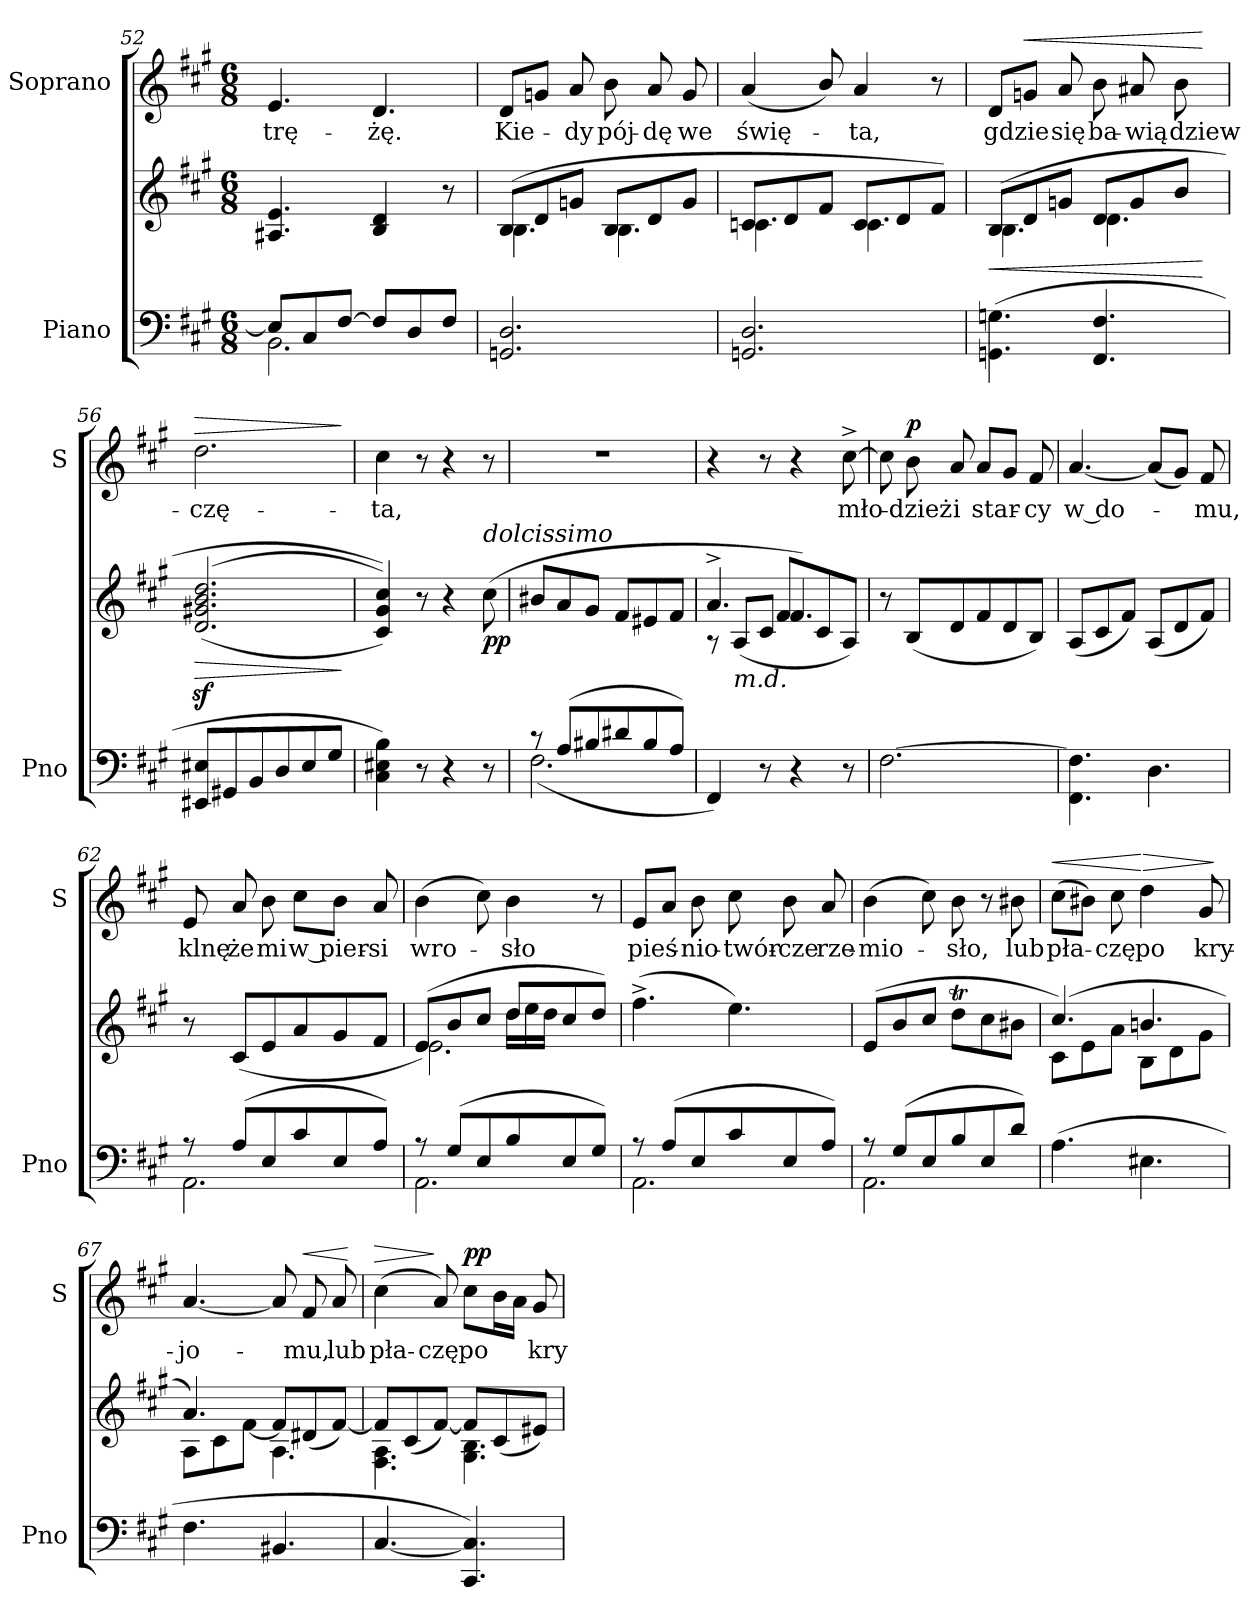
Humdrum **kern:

**kern	**kern	**dynam	**kern	**text	**dynam
*part2	*part2	*part2	*part1	*part1	*part1
*staff3	*staff2	*staff2/3	*staff1	*staff1	*staff1
*I"Piano	*	*	*I"Soprano	*	*
*I'Pno	*	*	*I'S	*	*
*clefF4	*clefG2	*	*clefG2	*	*
*k[f#c#g#]	*k[f#c#g#]	*	*k[f#c#g#]	*	*
*f#:	*f#:	*	*f#:	*	*
*M6/8	*M6/8	*	*M6/8	*	*
=52	=52	=52	=52	=52	=52
*^	*	*	*	*	*
8E/L]	2.BB\	4.A#X/ 4.e/	.	4.e/	-trę-	.
8C#/	.	.	.	.	.	.
[8F#/J	.	.	.	.	.	.
8F#/L]	.	4B/ 4d/	.	4.d/	-żę.	.
8D/	.	.	.	.	.	.
8F#/J	.	8r	.	.	.	.
*v	*v	*	*	*	*	*
=53	=53	=53	=53	=53	=53
*	*^	*	*	*	*
2.GGn/ 2.D/	(8B/L	4.B\	.	8d/L	Kie-	.
.	8d/	.	.	8gn/J	.	.
.	8gn/J	.	.	8a/	-dy	.
.	8B/L	4.B\	.	8b\	pój-	.
.	8d/	.	.	8a/	-dę	.
.	8g/J	.	.	8g/	we	.
=54	=54	=54	=54	=54	=54	=54
2.GGn/ 2.D/	8cn/L	4.c\	.	(4a/	świę-	.
.	8d/	.	.	.	.	.
.	8f#/J	.	.	8b/)	.	.
.	8c/L	4.c\	.	4a/	-ta,	.
.	8d/	.	.	.	.	.
.	8f#/J)	.	.	8r	.	.
=55	=55	=55	=55	=55	=55	=55
!	!	!	!LO:HP:b	!	!	!
(<4.GGn\ 4.Gn\	(8B/L	4.B\	<	8d/L	gdzie	.
!	!	!	!	!	!	!LO:HP:a
.	8d/	.	.	8gn/J	.	<
.	8gn/J	.	.	8a/	się	.
4.FF#/ 4.F#/	8d/L	4.d\	.	8b\	ba-	.
.	8g/	.	.	8a#X/	-wią	.
.	8b/J	.	.	8b\	dziew-	.
*	*v	*v	*	*	*	*
.	.	[	.	.	[
=56	=56	=56	=56	=56	=56
!	!	!LO:HP:b	!	!	!LO:HP:a
8EE#X/ 8E#X/L	(<(>2.dz/ 2.g#Xz/ 2.bz/ 2.ddz/	>	2.dd\	-czę-	>
8GG#X/	.	.	.	.	.
8BB/	.	.	.	.	.
8D/	.	.	.	.	.
8E#/	.	.	.	.	.
8G#/J	.	.	.	.	.
.	.	]	.	.	]
=57	=57	=57	=57	=57	=57
4C#\ 4E#X\ 4B\)	4c#/ 4g#/ 4cc#/)))	.	4cc#\	-ta,	.
8r	8r	.	8r	.	.
4r	4r	.	4r	.	.
!	!LO:TX:a:i:t=dolcissimo	!	!	!	!
!	!	!LO:DY:b	!	!	!
8r	(8cc#\	pp	8r	.	.
=58	=58	=58	=58	=58	=58
*^	*	*	*	*	*
8r	(2.F#\	8b#X/L	.	2.r	.	.
(<8A/L	.	8a/	.	.	.	.
8B#X/	.	8g#/J	.	.	.	.
8d#X/	.	8f#/L	.	.	.	.
8B#/	.	8e#X/	.	.	.	.
8A/J)	.	8f#/J	.	.	.	.
*v	*v	*	*	*	*	*
=59	=59	=59	=59	=59	=59
*	*^	*	*	*	*
4FF#/)	4.a^/	8rA	.	4r	.	.
!	!	!LO:TX:b:i:t=m.d.	!	!	!	!
.	.	(<8A/L	.	.	.	.
8r	.	8c#/J	.	8r	.	.
4r	4.f#/)	8f#/L	.	4r	.	.
.	.	8c#/	.	.	.	.
8r	.	8A/J)	.	[8cc#^\	mło-	.
*	*v	*v	*	*	*	*
=60	=60	=60	=60	=60	=60
[2.F#\	8r	.	8cc#\]	.	.
!	!	!	!	!	!LO:DY:a
.	(8B/L	.	8b\	-dzież	p
.	8d/	.	8a/	i	.
.	8f#/	.	8a/L	star-	.
.	8d/	.	8g#/J	.	.
.	8B/J)	.	8f#/	-cy	.
=61	=61	=61	=61	=61	=61
4.FF#\ 4.F#]\	(8A/L	.	[4.a/	w do-	.
.	8c#/	.	.	.	.
.	8f#/J)	.	.	.	.
4.D\	(8A/L	.	(8a/L]	.	.
.	8d/	.	8g#/J)	.	.
.	8f#/J)	.	8f#/	-mu,	.
=62	=62	=62	=62	=62	=62
*^	*	*	*	*	*
8rA	2.AA\	8r	.	8e/	klnę	.
(<8A/L	.	(8c#/L	.	8a/	że	.
8E/	.	8e/	.	8b\	mi	.
8c#/	.	8a/	.	8cc#\L	w pier-	.
8E/	.	8g#/	.	8b\J	.	.
8A/J)	.	8f#/J	.	8a/	-si	.
=63	=63	=63	=63	=63	=63	=63
*	*	*^	*	*	*	*
*	*	*	*^	*	*	*	*
8rA	2.AA\	(8e/L)	2.e\	4ryy	.	(4b\	wro-	.
(<8G#/L	.	8b/	.	.	.	.	.	.
8E/	.	8cc#/J	.	8ryy	.	8cc#\)	.	.
*	*	*	*	*Xtuplet	*	*	*	*
8B/	.	8dd/L	.	24dd\LL	.	4b\	-sło	.
.	.	.	.	24ee\	.	.	.	.
.	.	.	.	24dd\JJ	.	.	.	.
8E/	.	8cc#/	.	8ryy	.	.	.	.
8G#/J)	.	8dd/J)	.	8ryy	.	8r	.	.
*	*	*v	*v	*v	*	*	*	*
=64	=64	=64	=64	=64	=64	=64
8rA	2.AA\	(4.ff#^\	.	8e/L	pieś-	.
(<8A/L	.	.	.	8a/J	.	.
8E/	.	.	.	8b\	-nio-	.
8c#/	.	4.ee\)	.	8cc#\	-twór-	.
8E/	.	.	.	8b\	-cze	.
8A/J)	.	.	.	8a/	rze-	.
=65	=65	=65	=65	=65	=65	=65
8rA	2.AA\	(8e/L	.	(4b\	-mio-	.
(<8G#/L	.	8b/	.	.	.	.
8E/	.	8cc#/J	.	8cc#\)	.	.
8B/	.	8ddT\L	.	8b\	-sło,	.
8E/	.	8cc#\	.	8r	.	.
8d/J)	.	8b#X\J	.	8b#X\	lub	.
*v	*v	*	*	*	*	*
=66	=66	=66	=66	=66	=66
*	*^	*	*	*	*
!	!	!	!	!	!	!LO:HP:a
(<4.A\	(4.cc#/)	8c#\L	.	(8cc#\L	pła-	<
.	.	8e\	.	8b#X\J)	.	.
.	.	8a\J	.	8cc#\	-czę	.
!	!	!	!	!	!	!LO:HP:n=1:a
4.E#X\	4.bn/	8B\L	.	4dd\	po	[ >
.	.	8d\	.	.	.	.
.	.	8g#\J	.	8g#/	kry-	.
*	*v	*v	*	*	*	*
.	.	.	.	.	]
=67	=67	=67	=67	=67	=67
*	*^	*	*	*	*
4.F#\	4.a/)	8A\L	.	[4.a/	-jo-	.
.	.	8c#\	.	.	.	.
.	.	[8f#\J	.	.	.	.
4.BB#X/	4.A\	8f#/L]	.	8a/]	.	.
!	!	!	!	!	!	!LO:HP:a
.	.	(8d#X/	.	8f#/	-mu,	<
.	.	[8f#/J)	.	8a/	lub	.
*	*v	*v	*	*	*	*
.	.	.	.	.	[
=68	=68	=68	=68	=68	=68
*	*^	*	*	*	*
!	!	!	!	!	!	!LO:HP:a
[4.C#/	4.F#\ 4.A\	8f#/L]	.	(4cc#\	pła-	>
.	.	(8c#/	.	.	.	.
.	.	[8f#/J)	.	8a/)	-czę	]
!	!	!	!	!	!	!LO:DY:a
4.CC#/ 4.C#]/)	4.G#\ 4.B\	8f#/L]	.	8cc#\L	po	pp
.	.	(8c#/	.	16b\L	.	.
.	.	.	.	16a\JJ	.	.
.	.	8e#X/J)	.	8g#/	kry-	.
*	*v	*v	*	*	*	*
=	=	=	=	=	=
*-	*-	*-	*-	*-	*-
